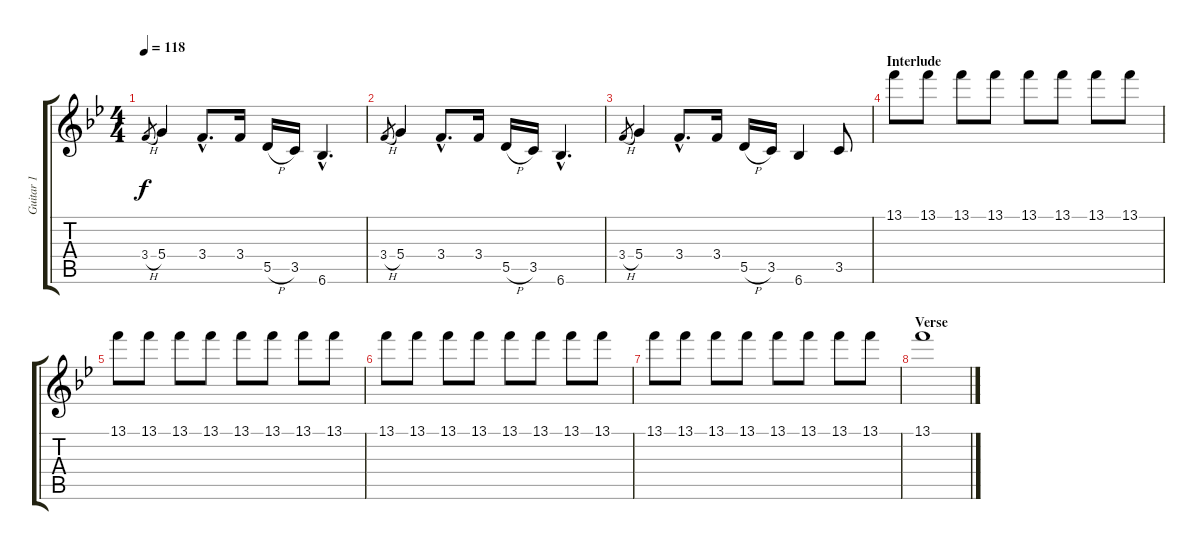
\track ("Guitar 1" "Guitar 1") {instrument overdrivenguitar}
\staff {score tabs}
\tuning (E4 B3 G3 D3 A2 E2) {hide}
\ts (4 4)
\tempo 118
\clef g2
\ks bb
3.4{h}.8{gr dy f} 5.4.4 3.4{hac}.8{d} 3.4.16 5.5{h}.16 3.5.16 6.6{hac}.4{d} |
3.4{h}.8{gr} 5.4.4 3.4{hac}.8{d} 3.4.16 5.5{h}.16 3.5.16 6.6{hac}.4{d} |
3.4{h}.8{gr} 5.4.4 3.4{hac}.8{d} 3.4.16 5.5{h}.16 3.5.16 6.6.4 3.5.8 |
\section ("" "Interlude")
13.1.8 13.1.8 13.1.8 13.1.8 13.1.8 13.1.8 13.1.8 13.1.8 |
13.1.8 13.1.8 13.1.8 13.1.8 13.1.8 13.1.8 13.1.8 13.1.8 |
13.1.8 13.1.8 13.1.8 13.1.8 13.1.8 13.1.8 13.1.8 13.1.8 |
13.1.8 13.1.8 13.1.8 13.1.8 13.1.8 13.1.8 13.1.8 13.1.8 |
\section ("" "Verse")
13.1.1
